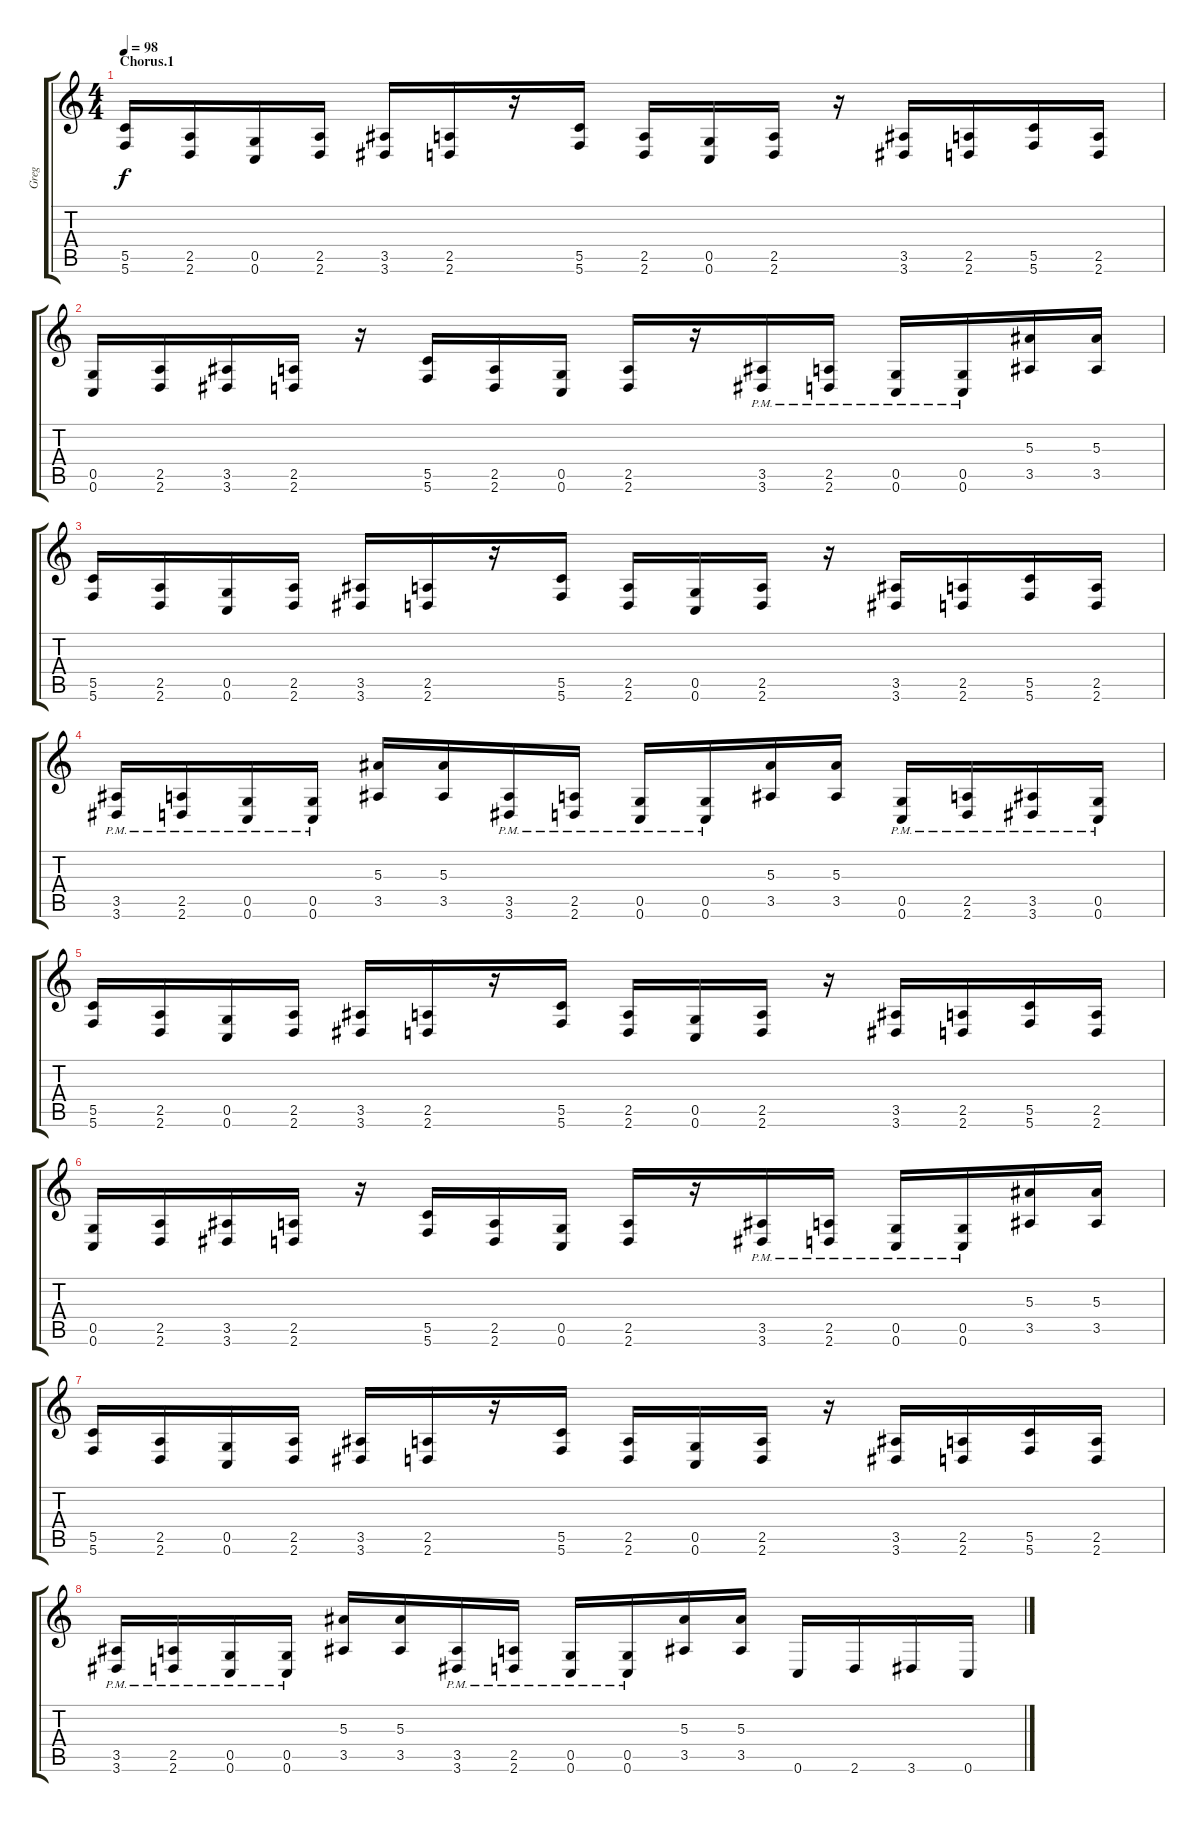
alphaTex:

\track ("Greg" "Greg") {instrument distortionguitar}
\staff {score tabs}
\tuning (D4 A3 F3 C3 G2 C2) {hide}
\ts (4 4)
\section ("" "Chorus.1")
\tempo 98
\clef g2
\ks c
(5.5 5.6).16{dy f} (2.5 2.6).16 (0.5 0.6).16 (2.5 2.6).16 (3.5 3.6).16 (2.5 2.6).16 r.16 (5.5 5.6).16 (2.5 2.6).16 (0.5 0.6).16 (2.5 2.6).16 r.16 (3.5 3.6).16 (2.5 2.6).16 (5.5 5.6).16 (2.5 2.6).16 |
(0.5 0.6).16 (2.5 2.6).16 (3.5 3.6).16 (2.5 2.6).16 r.16 (5.5 5.6).16 (2.5 2.6).16 (0.5 0.6).16 (2.5 2.6).16 r.16 (3.5{pm} 3.6{pm}).16 (2.5{pm} 2.6{pm}).16 (0.5{pm} 0.6{pm}).16 (0.5{pm} 0.6{pm}).16 (5.3 3.5).16 (5.3 3.5).16 |
(5.5 5.6).16 (2.5 2.6).16 (0.5 0.6).16 (2.5 2.6).16 (3.5 3.6).16 (2.5 2.6).16 r.16 (5.5 5.6).16 (2.5 2.6).16 (0.5 0.6).16 (2.5 2.6).16 r.16 (3.5 3.6).16 (2.5 2.6).16 (5.5 5.6).16 (2.5 2.6).16 |
(3.5 3.6{pm}).16 (2.5{pm} 2.6{pm}).16 (0.5{pm} 0.6{pm}).16 (0.5{pm} 0.6{pm}).16 (5.3 3.5).16 (5.3 3.5).16 (3.5{pm} 3.6{pm}).16 (2.5{pm} 2.6{pm}).16 (0.5{pm} 0.6{pm}).16 (0.5{pm} 0.6{pm}).16 (5.3 3.5).16 (5.3 3.5).16 (0.5{pm} 0.6{pm}).16 (2.5{pm} 2.6{pm}).16 (3.5{pm} 3.6{pm}).16 (0.5{pm} 0.6{pm}).16 |
(5.5 5.6).16 (2.5 2.6).16 (0.5 0.6).16 (2.5 2.6).16 (3.5 3.6).16 (2.5 2.6).16 r.16 (5.5 5.6).16 (2.5 2.6).16 (0.5 0.6).16 (2.5 2.6).16 r.16 (3.5 3.6).16 (2.5 2.6).16 (5.5 5.6).16 (2.5 2.6).16 |
(0.5 0.6).16 (2.5 2.6).16 (3.5 3.6).16 (2.5 2.6).16 r.16 (5.5 5.6).16 (2.5 2.6).16 (0.5 0.6).16 (2.5 2.6).16 r.16 (3.5{pm} 3.6{pm}).16 (2.5{pm} 2.6{pm}).16 (0.5{pm} 0.6{pm}).16 (0.5{pm} 0.6{pm}).16 (5.3 3.5).16 (5.3 3.5).16 |
(5.5 5.6).16 (2.5 2.6).16 (0.5 0.6).16 (2.5 2.6).16 (3.5 3.6).16 (2.5 2.6).16 r.16 (5.5 5.6).16 (2.5 2.6).16 (0.5 0.6).16 (2.5 2.6).16 r.16 (3.5 3.6).16 (2.5 2.6).16 (5.5 5.6).16 (2.5 2.6).16 |
(3.5 3.6{pm}).16 (2.5{pm} 2.6{pm}).16 (0.5{pm} 0.6{pm}).16 (0.5{pm} 0.6{pm}).16 (5.3 3.5).16 (5.3 3.5).16 (3.5{pm} 3.6{pm}).16 (2.5{pm} 2.6{pm}).16 (0.5{pm} 0.6{pm}).16 (0.5{pm} 0.6{pm}).16 (5.3 3.5).16 (5.3 3.5).16 0.6.16 2.6.16 3.6.16 0.6.16
